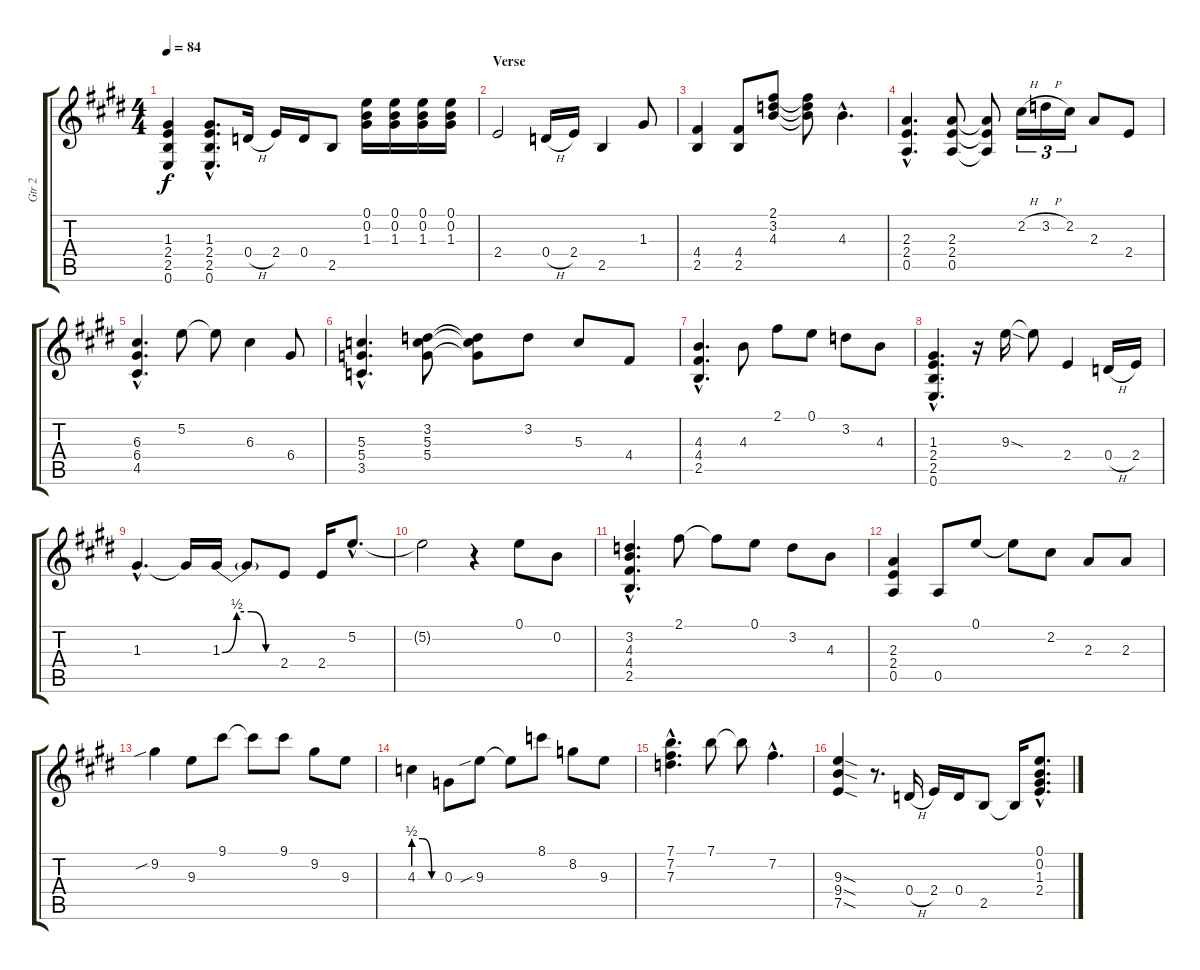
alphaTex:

\track ("Gtr 2" "Gtr 2") {instrument overdrivenguitar}
\staff {score tabs}
\tuning (E4 B3 G3 D3 A2 E2) {hide}
\ts (4 4)
\tempo 84
\clef g2
\ks e
(1.3 2.4 2.5 0.6).4{dy f} (1.3{hac} 2.4{hac} 2.5{hac} 0.6{hac}).8{d} 0.4{h}.16 2.4.16 0.4.16 2.5.8 (0.1 0.2 1.3).16 (0.1 0.2 1.3).16 (0.1 0.2 1.3).16 (0.1 0.2 1.3).16 |
\section ("" "Verse")
2.4.2 0.4{h}.16 2.4.16 2.5.4 1.3.8 |
(4.4 2.5).4 (4.4 2.5).8 (2.1 3.2 4.3).8 (2.1{t} 3.2{t} 4.3{t}).8 4.3{hac}.4{d} |
(2.3{hac} 2.4{hac} 0.5{hac}).4{d} (2.3 2.4 0.5).8 (2.3{t} 2.4{t} 0.5{t}).8 2.2{h}.16{tu (3 2)} 3.2{h}.16{tu (3 2)} 2.2.16{tu (3 2)} 2.3.8 2.4.8 |
(6.3{hac} 6.4{hac} 4.5{hac}).4{d} 5.2.8 5.2{t}.8 6.3.4 6.4.8 |
(5.3{hac} 5.4{hac} 3.5{hac}).4{d} (3.2 5.3 5.4).8 (3.2{t} 5.3{t} 5.4{t}).8 3.2.8 5.3.8 4.4.8 |
(4.3{hac} 4.4{hac} 2.5{hac}).4{d} 4.3.8 2.1.8 0.1.8 3.2.8 4.3.8 |
(1.3{hac} 2.4{hac} 2.5{hac} 0.6{hac}).4{d} r.16 9.3{sod}.16 9.3{t}.8 2.4.4 0.4{h}.16 2.4.16 |
1.3{hac}.4{d} 1.3{t}.16 1.3{be (custom 0 0 15 2 30 2 45 0 60 0)}.16 1.3{t}.8 2.4.8 2.4.16 5.2{hac}.8{d} |
5.2{t}.2 r.4 0.1.8 0.2.8 |
(3.2{hac} 4.3{hac} 4.4{hac} 2.5{hac}).4{d} 2.1.8 2.1{t}.8 0.1.8 3.2.8 4.3.8 |
(2.3 2.4 0.5).4 0.5.8 0.1.8 0.1{t}.8 2.2.8 2.3.8 2.3.8 |
9.2{sib}.4 9.3.8 9.1.8 9.1{t}.8 9.1.8 9.2.8 9.3.8 |
4.3{be (custom 0 2 20 2 40 0 60 0)}.4 0.3.8 9.3{sib}.8 9.3{t}.8 8.1.8 8.2.8 9.3.8 |
(7.1{hac} 7.2{hac} 7.3{hac}).4{d} 7.1.8 7.1{t}.8 7.2{hac}.4{d} |
(9.3{sod} 9.4{sod} 7.5{sod}).4 r.8{d} 0.4{h}.16 2.4.16 0.4.16 2.5.8 2.5{t}.16 (0.1{hac} 0.2{hac} 1.3{hac} 2.4{hac}).8{d}
